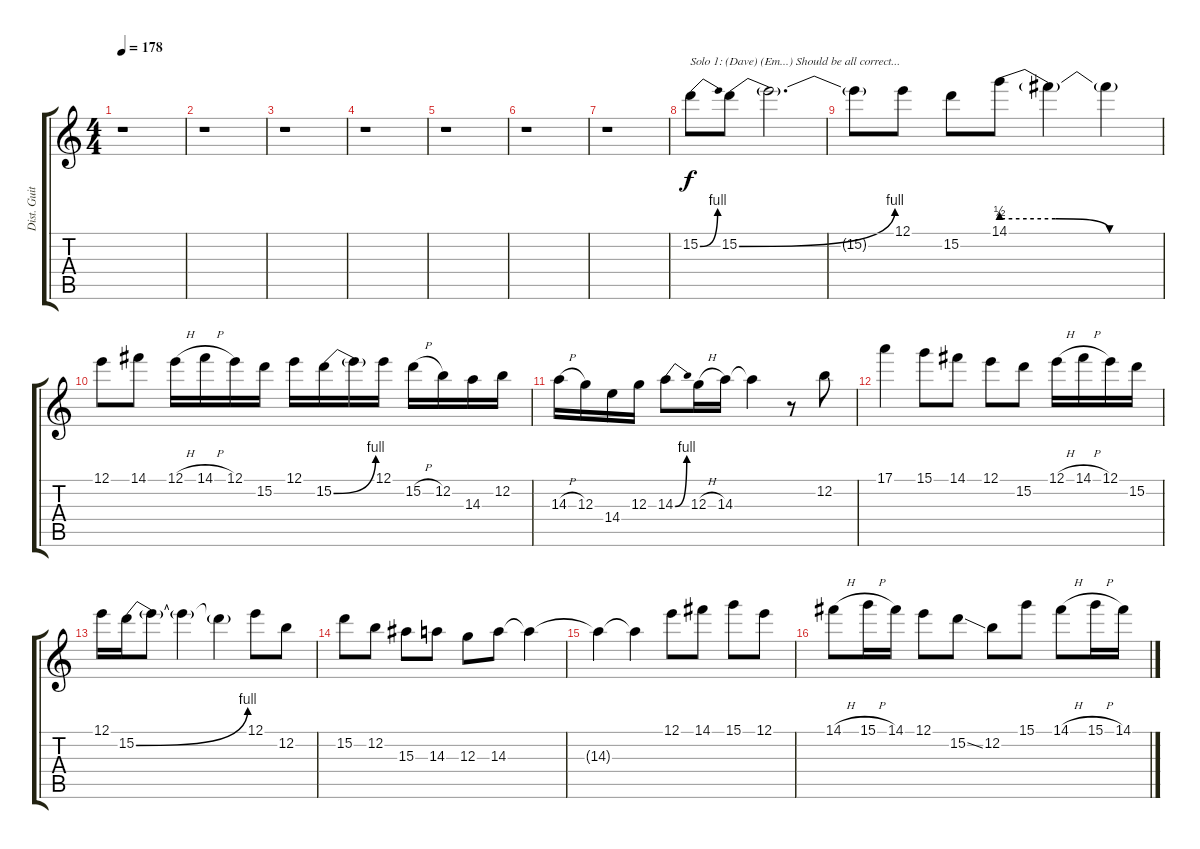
\track ("Dist. Guitar 1" "Dist. Guit") {instrument distortionguitar}
\staff {score tabs}
\tuning (E4 B3 G3 D3 A2 E2) {hide}
\ts (4 4)
\tempo 178
\clef g2
\ks c
r.1{dy f} |
r.1 |
r.1 |
r.1 |
r.1 |
r.1 |
r.1 |
15.2{be (bend 0 0 60 4)}.8{txt "Solo 1: (Dave) (Em...) Should be all correct..." volume 16 instrument distortionguitar} 15.2{be (bend 0 0 60 4)}.8 15.2{t}.2{d} |
15.2{t}.8 12.1.8 15.2.8 14.1{be (custom 0 2 20 2 40 0 60 0)}.8 14.1{t}.4 14.1{t}.4 |
12.1.8 14.1.8 12.1{h}.16 14.1{h}.16 12.1.16 15.2.16 12.1.16 15.2{be (bend 0 0 60 4)}.16 15.2{t}.16 12.1.16 15.2{h}.16 12.2.16 14.3.16 12.2.16 |
14.3{h}.16 12.3.16 14.4.16 12.3.16 14.3{be (bend 0 0 60 4)}.8 12.3{h}.16 14.3.16 14.3{t}.4 r.8 12.2.8 |
17.1.4 15.1.8 14.1.8 12.1.8 15.2.8 12.1{h}.16 14.1{h}.16 12.1.16 15.2.16 |
12.1.16 15.2{be (bend 0 0 60 4)}.16 15.2{t}.8 15.2{t}.4 15.2{t}.4 12.1.8 12.2.8 |
15.2.8 12.2.8 15.3.8 14.3.8 12.3.8 14.3.8 14.3{t}.4 |
14.3{t}.4 14.3{t}.4 12.1.8 14.1.8 15.1.8 12.1.8 |
14.1{h}.8 15.1{h}.16 14.1.16 12.1.8 15.2{ss}.8 12.2.8 15.1.8 14.1{h}.8 15.1{h}.16 14.1.16
